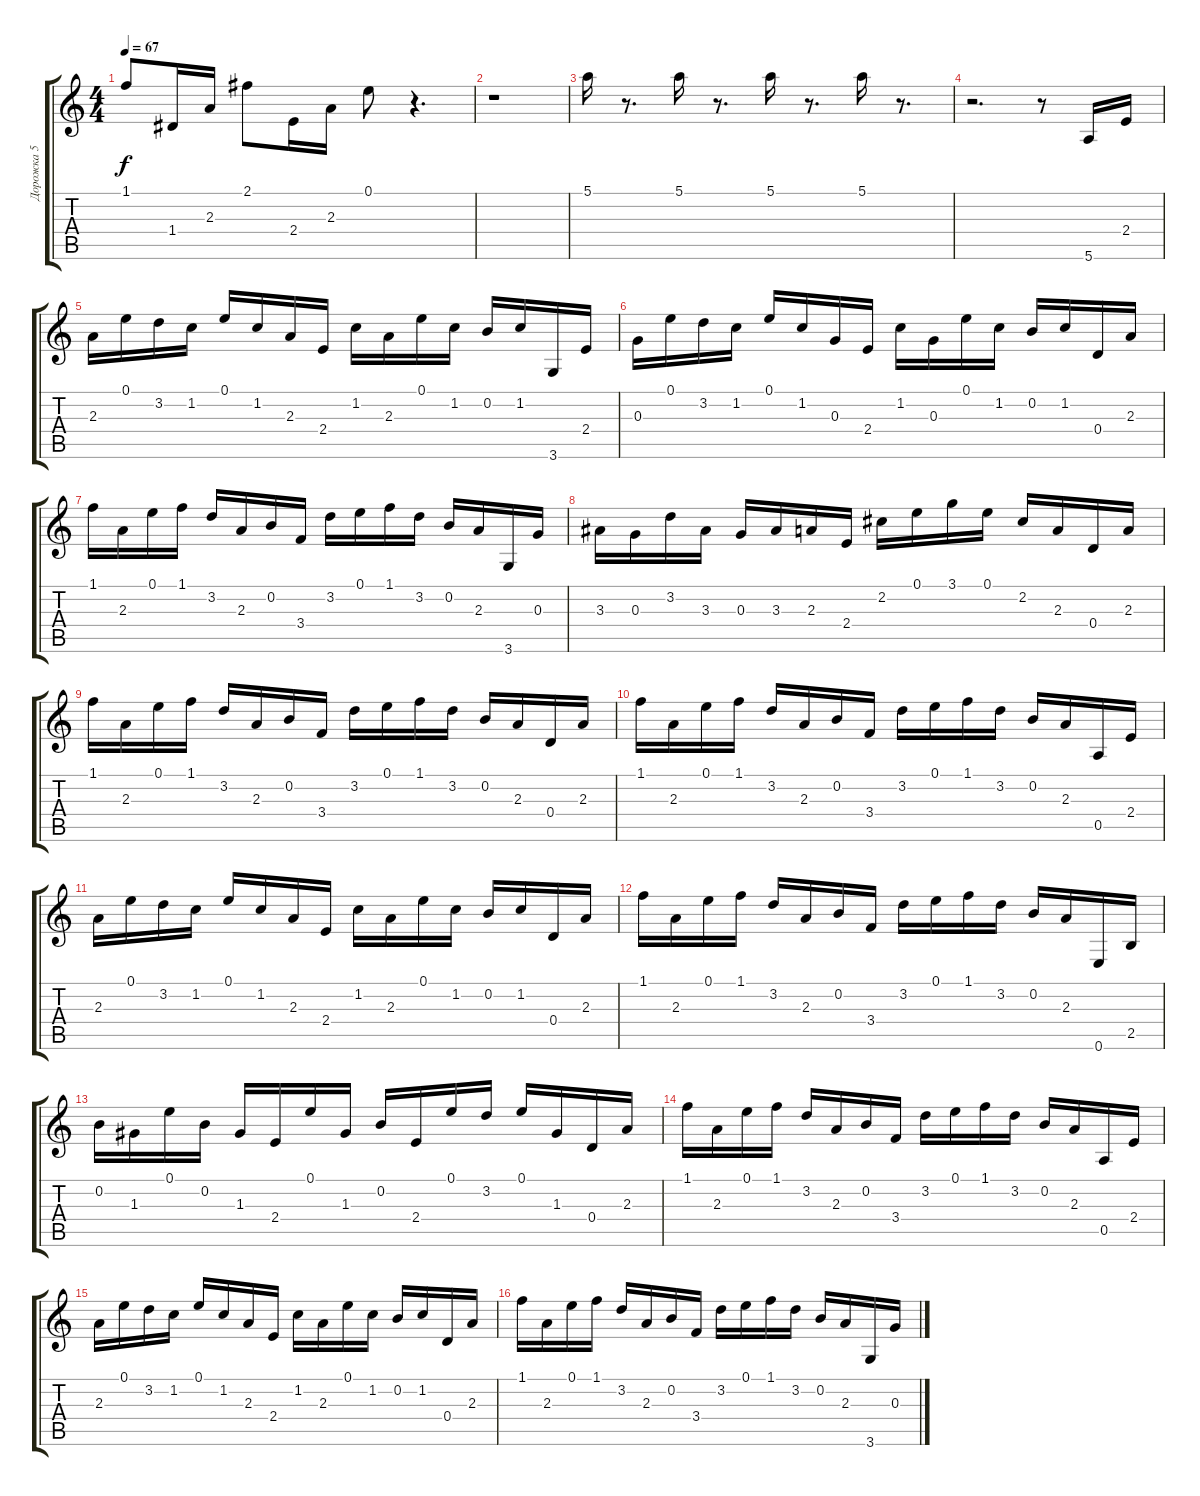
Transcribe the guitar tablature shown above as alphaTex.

\track ("Дорожка 5" "Дорожка 5") {instrument electricguitarclean}
\staff {score tabs}
\tuning (E4 B3 G3 D3 A2 E2) {hide}
\ts (4 4)
\tempo 67
\clef g2
\ks c
1.1.8{dy f} 1.4.16 2.3.16 2.1.8 2.4.16 2.3.16 0.1.8 r.4{d} |
r.1 |
5.1.16 r.8{d} 5.1.16 r.8{d} 5.1.16 r.8{d} 5.1.16 r.8{d} |
r.2{d} r.8 5.6.16 2.4.16 |
2.3.16 0.1.16 3.2.16 1.2.16 0.1.16 1.2.16 2.3.16 2.4.16 1.2.16 2.3.16 0.1.16 1.2.16 0.2.16 1.2.16 3.6.16 2.4.16 |
0.3.16 0.1.16 3.2.16 1.2.16 0.1.16 1.2.16 0.3.16 2.4.16 1.2.16 0.3.16 0.1.16 1.2.16 0.2.16 1.2.16 0.4.16 2.3.16 |
1.1.16 2.3.16 0.1.16 1.1.16 3.2.16 2.3.16 0.2.16 3.4.16 3.2.16 0.1.16 1.1.16 3.2.16 0.2.16 2.3.16 3.6.16 0.3.16 |
3.3.16 0.3.16 3.2.16 3.3.16 0.3.16 3.3.16 2.3.16 2.4.16 2.2.16 0.1.16 3.1.16 0.1.16 2.2.16 2.3.16 0.4.16 2.3.16 |
1.1.16 2.3.16 0.1.16 1.1.16 3.2.16 2.3.16 0.2.16 3.4.16 3.2.16 0.1.16 1.1.16 3.2.16 0.2.16 2.3.16 0.4.16 2.3.16 |
1.1.16 2.3.16 0.1.16 1.1.16 3.2.16 2.3.16 0.2.16 3.4.16 3.2.16 0.1.16 1.1.16 3.2.16 0.2.16 2.3.16 0.5.16 2.4.16 |
2.3.16 0.1.16 3.2.16 1.2.16 0.1.16 1.2.16 2.3.16 2.4.16 1.2.16 2.3.16 0.1.16 1.2.16 0.2.16 1.2.16 0.4.16 2.3.16 |
1.1.16 2.3.16 0.1.16 1.1.16 3.2.16 2.3.16 0.2.16 3.4.16 3.2.16 0.1.16 1.1.16 3.2.16 0.2.16 2.3.16 0.6.16 2.5.16 |
0.2.16 1.3.16 0.1.16 0.2.16 1.3.16 2.4.16 0.1.16 1.3.16 0.2.16 2.4.16 0.1.16 3.2.16 0.1.16 1.3.16 0.4.16 2.3.16 |
1.1.16 2.3.16 0.1.16 1.1.16 3.2.16 2.3.16 0.2.16 3.4.16 3.2.16 0.1.16 1.1.16 3.2.16 0.2.16 2.3.16 0.5.16 2.4.16 |
2.3.16 0.1.16 3.2.16 1.2.16 0.1.16 1.2.16 2.3.16 2.4.16 1.2.16 2.3.16 0.1.16 1.2.16 0.2.16 1.2.16 0.4.16 2.3.16 |
1.1.16 2.3.16 0.1.16 1.1.16 3.2.16 2.3.16 0.2.16 3.4.16 3.2.16 0.1.16 1.1.16 3.2.16 0.2.16 2.3.16 3.6.16 0.3.16
